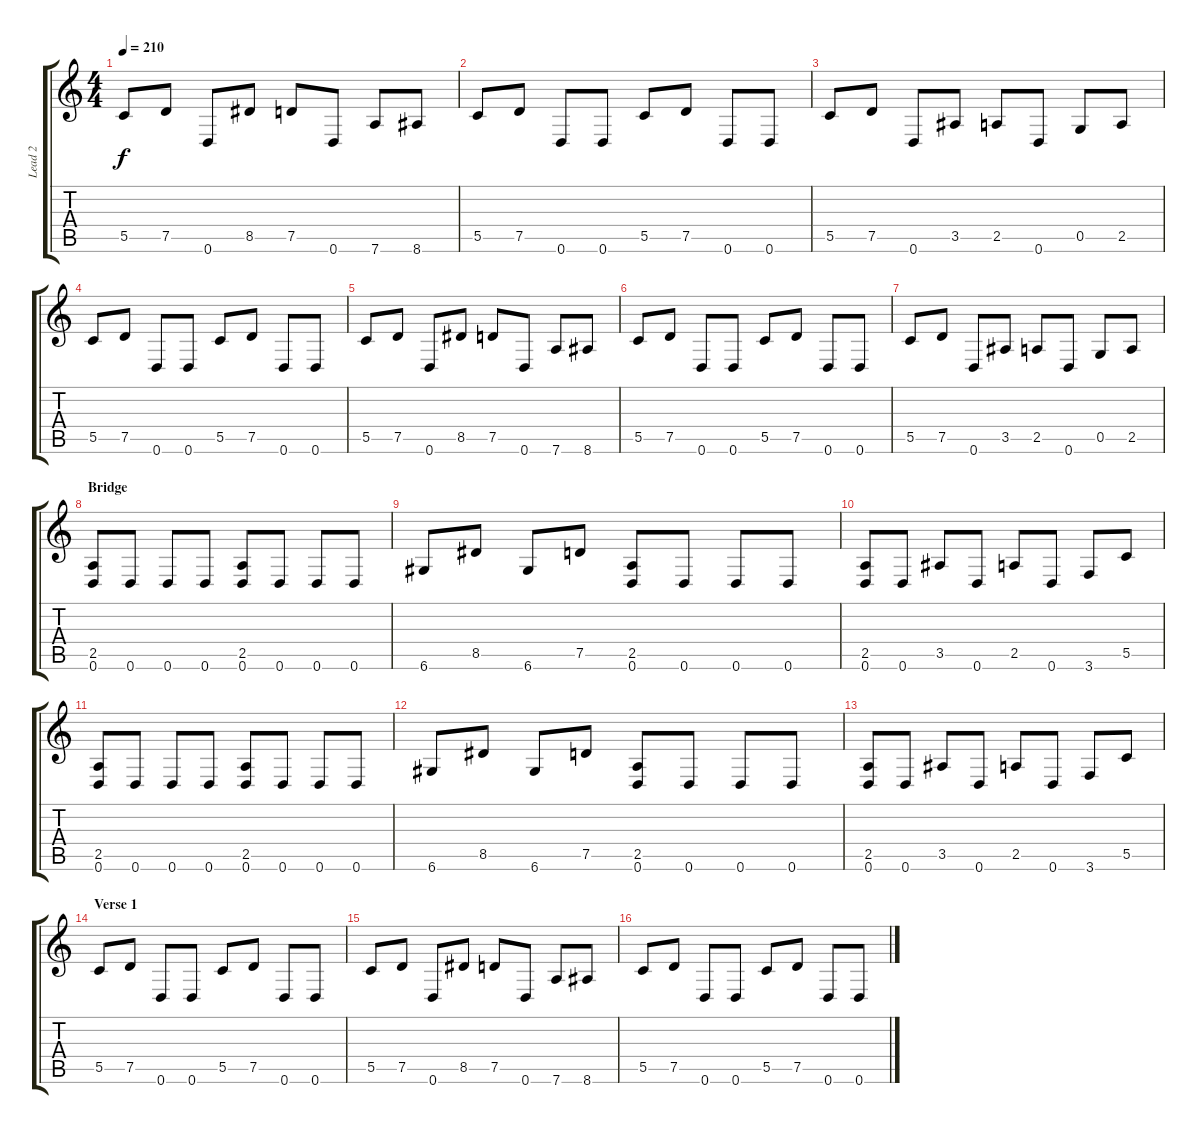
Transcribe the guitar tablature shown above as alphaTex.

\track ("Lead 2" "Lead 2") {instrument overdrivenguitar}
\staff {score tabs}
\tuning (D4 A3 F3 C3 G2 D2) {hide}
\ts (4 4)
\tempo 210
\clef g2
\ks c
5.5.8{dy f} 7.5.8 0.6.8 8.5.8 7.5.8 0.6.8 7.6.8 8.6.8 |
5.5.8 7.5.8 0.6.8 0.6.8 5.5.8 7.5.8 0.6.8 0.6.8 |
5.5.8 7.5.8 0.6.8 3.5.8 2.5.8 0.6.8 0.5.8 2.5.8 |
5.5.8 7.5.8 0.6.8 0.6.8 5.5.8 7.5.8 0.6.8 0.6.8 |
5.5.8 7.5.8 0.6.8 8.5.8 7.5.8 0.6.8 7.6.8 8.6.8 |
5.5.8 7.5.8 0.6.8 0.6.8 5.5.8 7.5.8 0.6.8 0.6.8 |
5.5.8 7.5.8 0.6.8 3.5.8 2.5.8 0.6.8 0.5.8 2.5.8 |
\section ("" "Bridge")
(2.5 0.6).8 0.6.8 0.6.8 0.6.8 (2.5 0.6).8 0.6.8 0.6.8 0.6.8 |
6.6.8 8.5.8 6.6.8 7.5.8 (2.5 0.6).8 0.6.8 0.6.8 0.6.8 |
(2.5 0.6).8 0.6.8 3.5.8 0.6.8 2.5.8 0.6.8 3.6.8 5.5.8 |
(2.5 0.6).8 0.6.8 0.6.8 0.6.8 (2.5 0.6).8 0.6.8 0.6.8 0.6.8 |
6.6.8 8.5.8 6.6.8 7.5.8 (2.5 0.6).8 0.6.8 0.6.8 0.6.8 |
(2.5 0.6).8 0.6.8 3.5.8 0.6.8 2.5.8 0.6.8 3.6.8 5.5.8 |
\section ("" "Verse 1")
5.5.8 7.5.8 0.6.8 0.6.8 5.5.8 7.5.8 0.6.8 0.6.8 |
5.5.8 7.5.8 0.6.8 8.5.8 7.5.8 0.6.8 7.6.8 8.6.8 |
5.5.8 7.5.8 0.6.8 0.6.8 5.5.8 7.5.8 0.6.8 0.6.8
